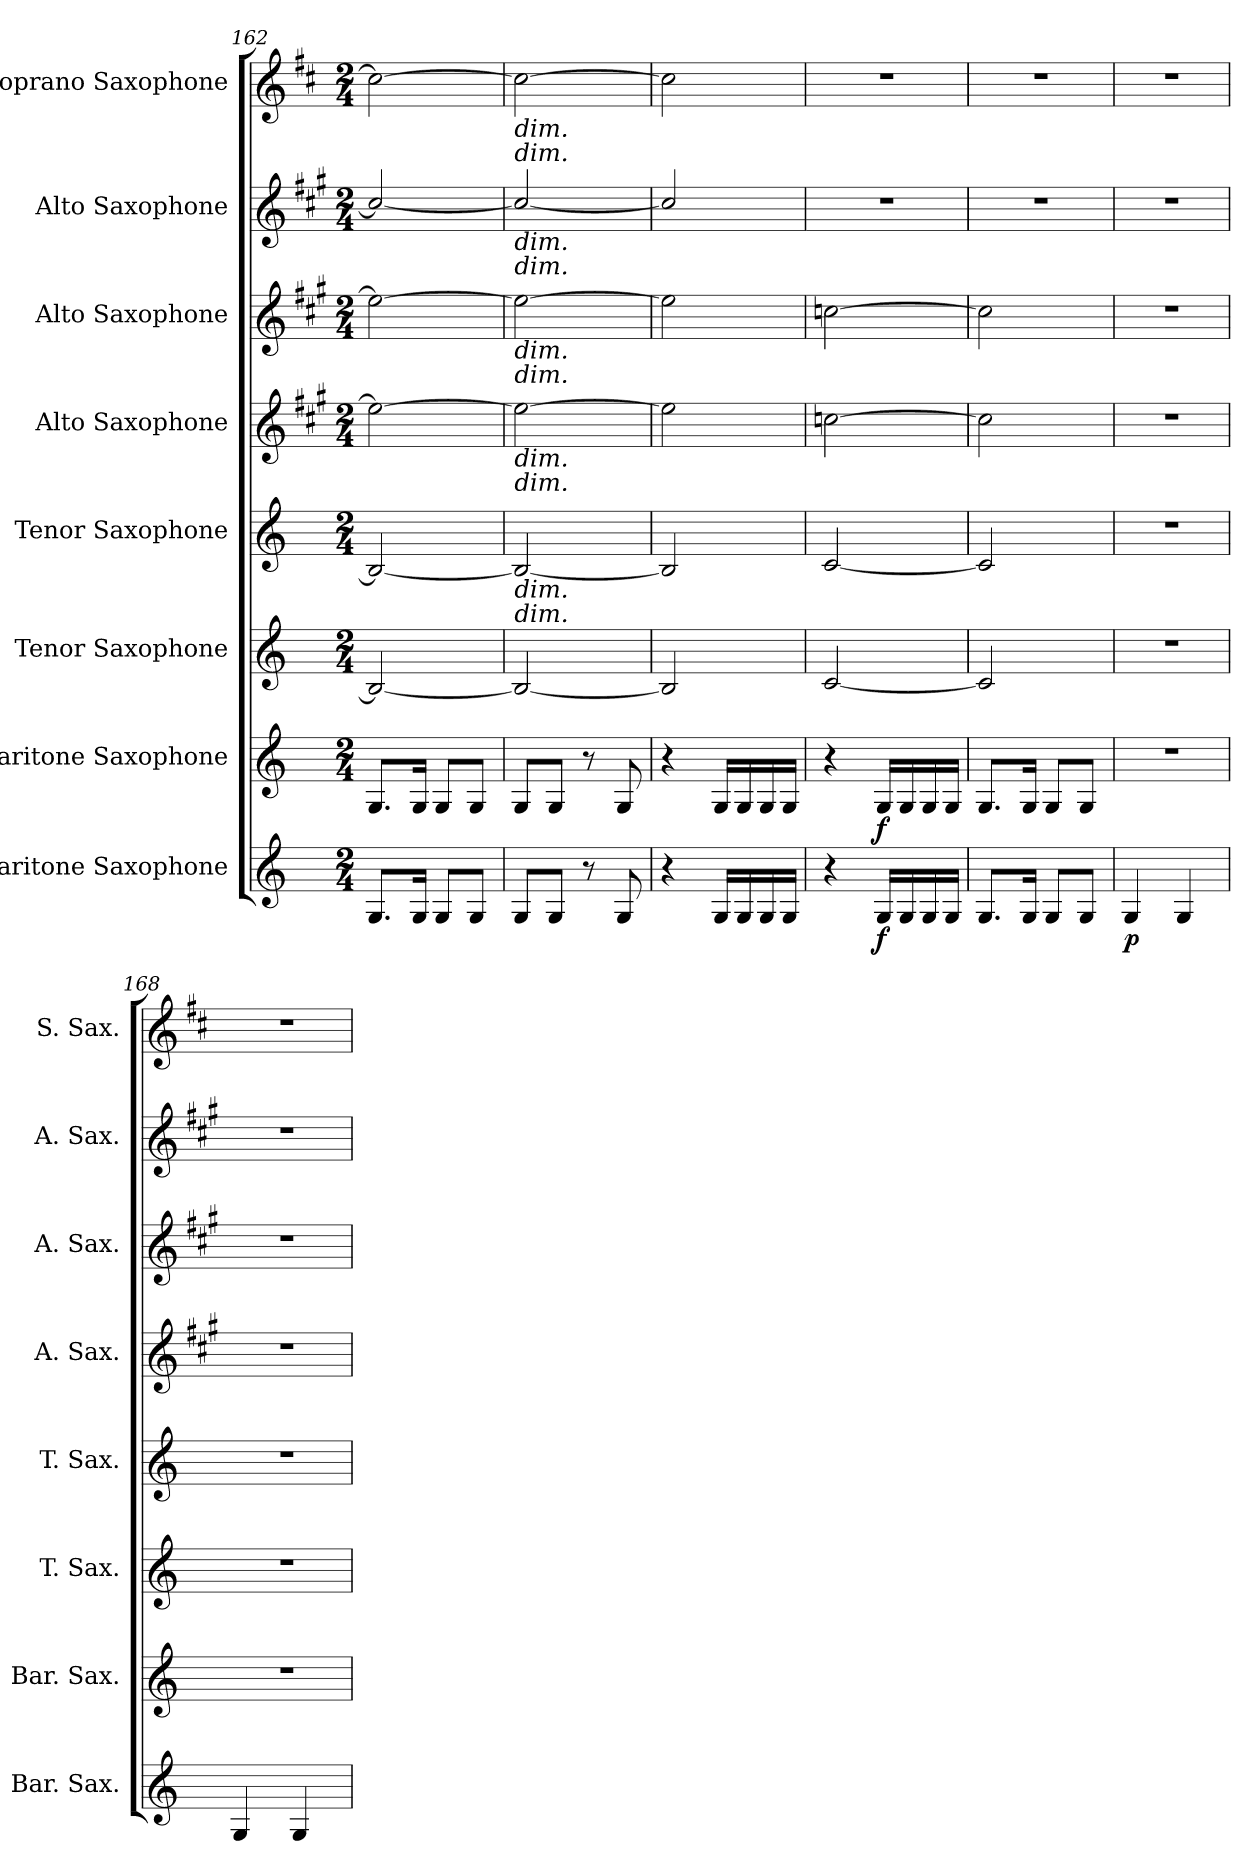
**kern	**dynam	**kern	**dynam	**kern	**dynam	**kern	**dynam	**kern	**dynam	**kern	**dynam	**kern	**kern
*part8	*part8	*part7	*part7	*part6	*part6	*part5	*part5	*part4	*part4	*part3	*part3	*part2	*part1
*staff8	*staff8	*staff7	*staff7	*staff6	*staff6	*staff5	*staff5	*staff4	*staff4	*staff3	*staff3	*staff2	*staff1
*I"Baritone Saxophone	*	*I"Baritone Saxophone	*	*I"Tenor Saxophone	*	*I"Tenor Saxophone	*	*I"Alto Saxophone	*	*I"Alto Saxophone	*	*I"Alto Saxophone	*I"Soprano Saxophone
*I'Bar. Sax.	*	*I'Bar. Sax.	*	*I'T. Sax.	*	*I'T. Sax.	*	*I'A. Sax.	*	*I'A. Sax.	*	*I'A. Sax.	*I'S. Sax.
*clefG2	*	*clefG2	*	*clefG2	*	*clefG2	*	*clefG2	*	*clefG2	*	*clefG2	*clefG2
*ITrd12c21	*	*ITrd12c21	*	*ITrd8c14	*	*ITrd8c14	*	*ITrd5c9	*	*ITrd5c9	*	*ITrd5c9	*ITrd1c2
*k[]	*	*k[]	*	*k[]	*	*k[]	*	*k[]	*	*k[]	*	*k[]	*k[]
*M2/4	*	*M2/4	*	*M2/4	*	*M2/4	*	*M2/4	*	*M2/4	*	*M2/4	*M2/4
=162	=162	=162	=162	=162	=162	=162	=162	=162	=162	=162	=162	=162	=162
!	!	!	!	!	!LO:DY:b	!	!	!	!	!	!	!	!
!	!	!	!	!	!LO:DY:n=1:b	!	!LO:DY:b	!	!	!	!	!	!
!	!	!	!	!	!	!	!LO:DY:n=1:b	!	!LO:DY:b	!	!	!	!
!	!	!	!	!	!	!	!	!	!LO:DY:n=1:b	!	!LO:DY:b	!	!
!	!	!	!	!	!	!	!	!	!	!	!LO:DY:n=1:b	!	!
8.GG/L	.	8.GG/L	.	2BB/_	mf mf	2BB/_	mf mf	2g\_	mf mf	2g\_	mf mf	2e/_	2b\_
16GG/Jk	.	16GG/Jk	.	.	.	.	.	.	.	.	.	.	.
8GG/L	.	8GG/L	.	.	.	.	.	.	.	.	.	.	.
8GG/J	.	8GG/J	.	.	.	.	.	.	.	.	.	.	.
!!LO:PB:g=z
=163	=163	=163	=163	=163	=163	=163	=163	=163	=163	=163	=163	=163	=163
!	!	!	!	!	!	!	!	!	!	!	!	!	!LO:TX:b:i:t=dim.
!	!	!	!	!	!	!	!	!	!	!	!	!	!LO:TX:b:i:t=dim.
!	!	!	!	!	!	!	!	!	!	!	!	!LO:TX:b:i:t=dim.	!
!	!	!	!	!	!	!	!	!	!	!	!	!LO:TX:b:i:t=dim.	!
!	!	!	!	!	!	!	!	!	!	!LO:TX:b:i:t=dim.	!	!	!
!	!	!	!	!	!	!	!	!	!	!LO:TX:b:i:t=dim.	!	!	!
!	!	!	!	!	!	!	!	!LO:TX:b:i:t=dim.	!	!	!	!	!
!	!	!	!	!	!	!	!	!LO:TX:b:i:t=dim.	!	!	!	!	!
!	!	!	!	!	!	!LO:TX:b:i:t=dim.	!	!	!	!	!	!	!
!	!	!	!	!	!	!LO:TX:b:i:t=dim.	!	!	!	!	!	!	!
8GG/L	.	8GG/L	.	2BB/_	.	2BB/_	.	2g\_	.	2g\_	.	2e/_	2b\_
8GG/J	.	8GG/J	.	.	.	.	.	.	.	.	.	.	.
8r	.	8r	.	.	.	.	.	.	.	.	.	.	.
8GG/	.	8GG/	.	.	.	.	.	.	.	.	.	.	.
=164	=164	=164	=164	=164	=164	=164	=164	=164	=164	=164	=164	=164	=164
4r	.	4r	.	2BB/]	.	2BB/]	.	2g\]	.	2g\]	.	2e/]	2b\]
16GG/LL	.	16GG/LL	.	.	.	.	.	.	.	.	.	.	.
16GG/	.	16GG/	.	.	.	.	.	.	.	.	.	.	.
16GG/	.	16GG/	.	.	.	.	.	.	.	.	.	.	.
16GG/JJ	.	16GG/JJ	.	.	.	.	.	.	.	.	.	.	.
=165	=165	=165	=165	=165	=165	=165	=165	=165	=165	=165	=165	=165	=165
4r	.	4r	.	[2C/	.	[2C/	.	[2e-X\	.	[2e-X\	.	2r	2r
!	!LO:DY:b	!	!LO:DY:b	!	!	!	!	!	!	!	!	!	!
16GG/LL	f	16GG/LL	f	.	.	.	.	.	.	.	.	.	.
16GG/	.	16GG/	.	.	.	.	.	.	.	.	.	.	.
16GG/	.	16GG/	.	.	.	.	.	.	.	.	.	.	.
16GG/JJ	.	16GG/JJ	.	.	.	.	.	.	.	.	.	.	.
=166	=166	=166	=166	=166	=166	=166	=166	=166	=166	=166	=166	=166	=166
8.GG/L	.	8.GG/L	.	2C/]	.	2C/]	.	2e-\]	.	2e-\]	.	2r	2r
16GG/Jk	.	16GG/Jk	.	.	.	.	.	.	.	.	.	.	.
8GG/L	.	8GG/L	.	.	.	.	.	.	.	.	.	.	.
8GG/J	.	8GG/J	.	.	.	.	.	.	.	.	.	.	.
=167	=167	=167	=167	=167	=167	=167	=167	=167	=167	=167	=167	=167	=167
!	!LO:DY:b	!	!	!	!	!	!	!	!	!	!	!	!
4GG/	p	2r	.	2r	.	2r	.	2r	.	2r	.	2r	2r
4GG/	.	.	.	.	.	.	.	.	.	.	.	.	.
=168	=168	=168	=168	=168	=168	=168	=168	=168	=168	=168	=168	=168	=168
4GG/	.	2r	.	2r	.	2r	.	2r	.	2r	.	2r	2r
4GG/	.	.	.	.	.	.	.	.	.	.	.	.	.
=	=	=	=	=	=	=	=	=	=	=	=	=	=
*-	*-	*-	*-	*-	*-	*-	*-	*-	*-	*-	*-	*-	*-
